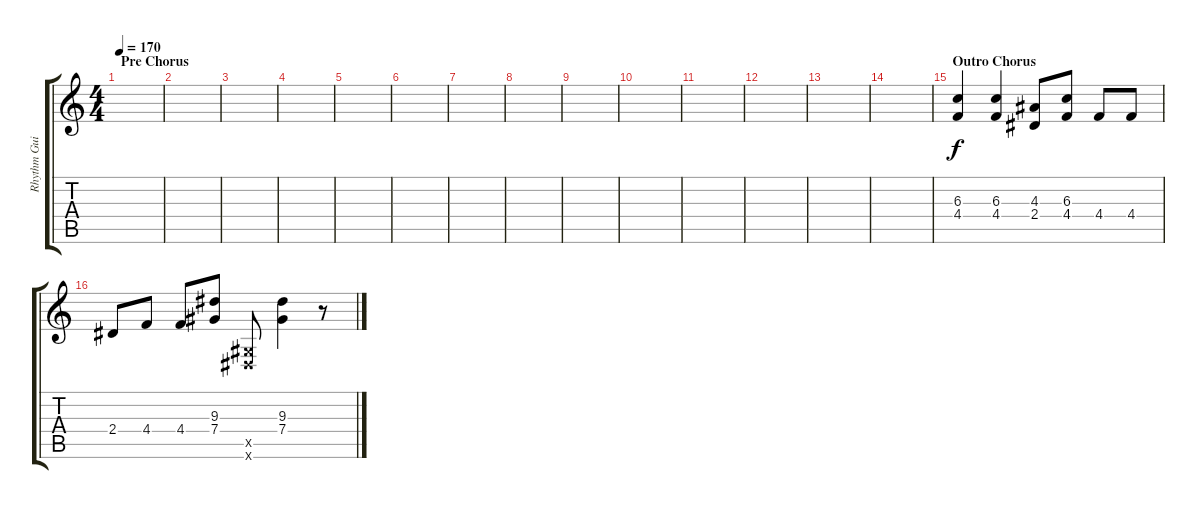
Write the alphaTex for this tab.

\track ("Rhythm Guitar 2" "Rhythm Gui") {instrument distortionguitar}
\staff {score tabs}
\tuning (Eb4 Bb3 Gb3 Db3 Ab2 Eb2) {hide}
\ts (4 4)
\section ("" "Pre Chorus")
\tempo 170
\clef g2
\ks c
|
|
|
|
|
|
|
|
|
|
|
|
|
|
\section ("" "Outro Chorus")
(6.3 4.4).4 (6.3 4.4).4 (4.3 2.4).8 (6.3 4.4).8 4.4.8 4.4.8 |
2.4.8 4.4.8 4.4.8 (9.3 7.4).8 (0.5{x} 0.6{x}).8 (9.3 7.4).4 r.8
